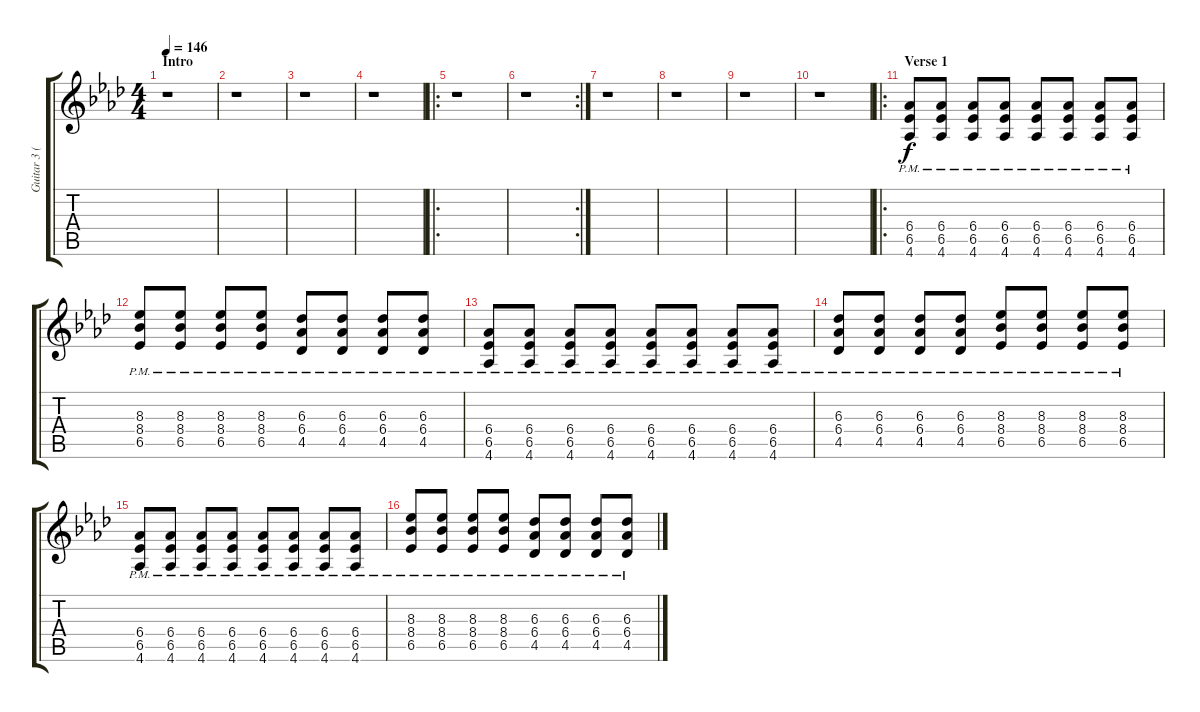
\track ("Guitar 3 (Electric)" "Guitar 3 (") {instrument electricguitarclean}
\staff {score tabs}
\tuning (E4 B3 G3 D3 A2 E2) {hide}
\ts (4 4)
\section ("" "Intro")
\tempo 146
\clef g2
\ks ab
r.1{dy f instrument electricguitarclean} |
r.1 |
r.1 |
r.1 |
\ro
r.1 |
\rc 2
r.1 |
r.1 |
r.1 |
r.1 |
r.1 |
\ro
\section ("" "Verse 1")
(6.4{pm} 6.5{pm} 4.6{pm}).8 (6.4{pm} 6.5{pm} 4.6{pm}).8 (6.4{pm} 6.5{pm} 4.6{pm}).8 (6.4{pm} 6.5{pm} 4.6{pm}).8 (6.4{pm} 6.5{pm} 4.6{pm}).8 (6.4{pm} 6.5{pm} 4.6{pm}).8 (6.4{pm} 6.5{pm} 4.6{pm}).8 (6.4{pm} 6.5{pm} 4.6{pm}).8 |
(8.3{pm} 8.4{pm} 6.5{pm}).8 (8.3{pm} 8.4{pm} 6.5{pm}).8 (8.3{pm} 8.4{pm} 6.5{pm}).8 (8.3{pm} 8.4{pm} 6.5{pm}).8 (6.3{pm} 6.4{pm} 4.5{pm}).8 (6.3{pm} 6.4{pm} 4.5{pm}).8 (6.3{pm} 6.4{pm} 4.5{pm}).8 (6.3{pm} 6.4{pm} 4.5{pm}).8 |
(6.4{pm} 6.5{pm} 4.6{pm}).8 (6.4{pm} 6.5{pm} 4.6{pm}).8 (6.4{pm} 6.5{pm} 4.6{pm}).8 (6.4{pm} 6.5{pm} 4.6{pm}).8 (6.4{pm} 6.5{pm} 4.6{pm}).8 (6.4{pm} 6.5{pm} 4.6{pm}).8 (6.4{pm} 6.5{pm} 4.6{pm}).8 (6.4{pm} 6.5{pm} 4.6{pm}).8 |
(6.3{pm} 6.4{pm} 4.5{pm}).8 (6.3{pm} 6.4{pm} 4.5{pm}).8 (6.3{pm} 6.4{pm} 4.5{pm}).8 (6.3{pm} 6.4{pm} 4.5{pm}).8 (8.3{pm} 8.4{pm} 6.5{pm}).8 (8.3{pm} 8.4{pm} 6.5{pm}).8 (8.3{pm} 8.4{pm} 6.5{pm}).8 (8.3{pm} 8.4{pm} 6.5{pm}).8 |
(6.4{pm} 6.5{pm} 4.6{pm}).8 (6.4{pm} 6.5{pm} 4.6{pm}).8 (6.4{pm} 6.5{pm} 4.6{pm}).8 (6.4{pm} 6.5{pm} 4.6{pm}).8 (6.4{pm} 6.5{pm} 4.6{pm}).8 (6.4{pm} 6.5{pm} 4.6{pm}).8 (6.4{pm} 6.5{pm} 4.6{pm}).8 (6.4{pm} 6.5{pm} 4.6{pm}).8 |
(8.3{pm} 8.4{pm} 6.5{pm}).8 (8.3{pm} 8.4{pm} 6.5{pm}).8 (8.3{pm} 8.4{pm} 6.5{pm}).8 (8.3{pm} 8.4{pm} 6.5{pm}).8 (6.3{pm} 6.4{pm} 4.5{pm}).8 (6.3{pm} 6.4{pm} 4.5{pm}).8 (6.3{pm} 6.4{pm} 4.5{pm}).8 (6.3{pm} 6.4{pm} 4.5{pm}).8
